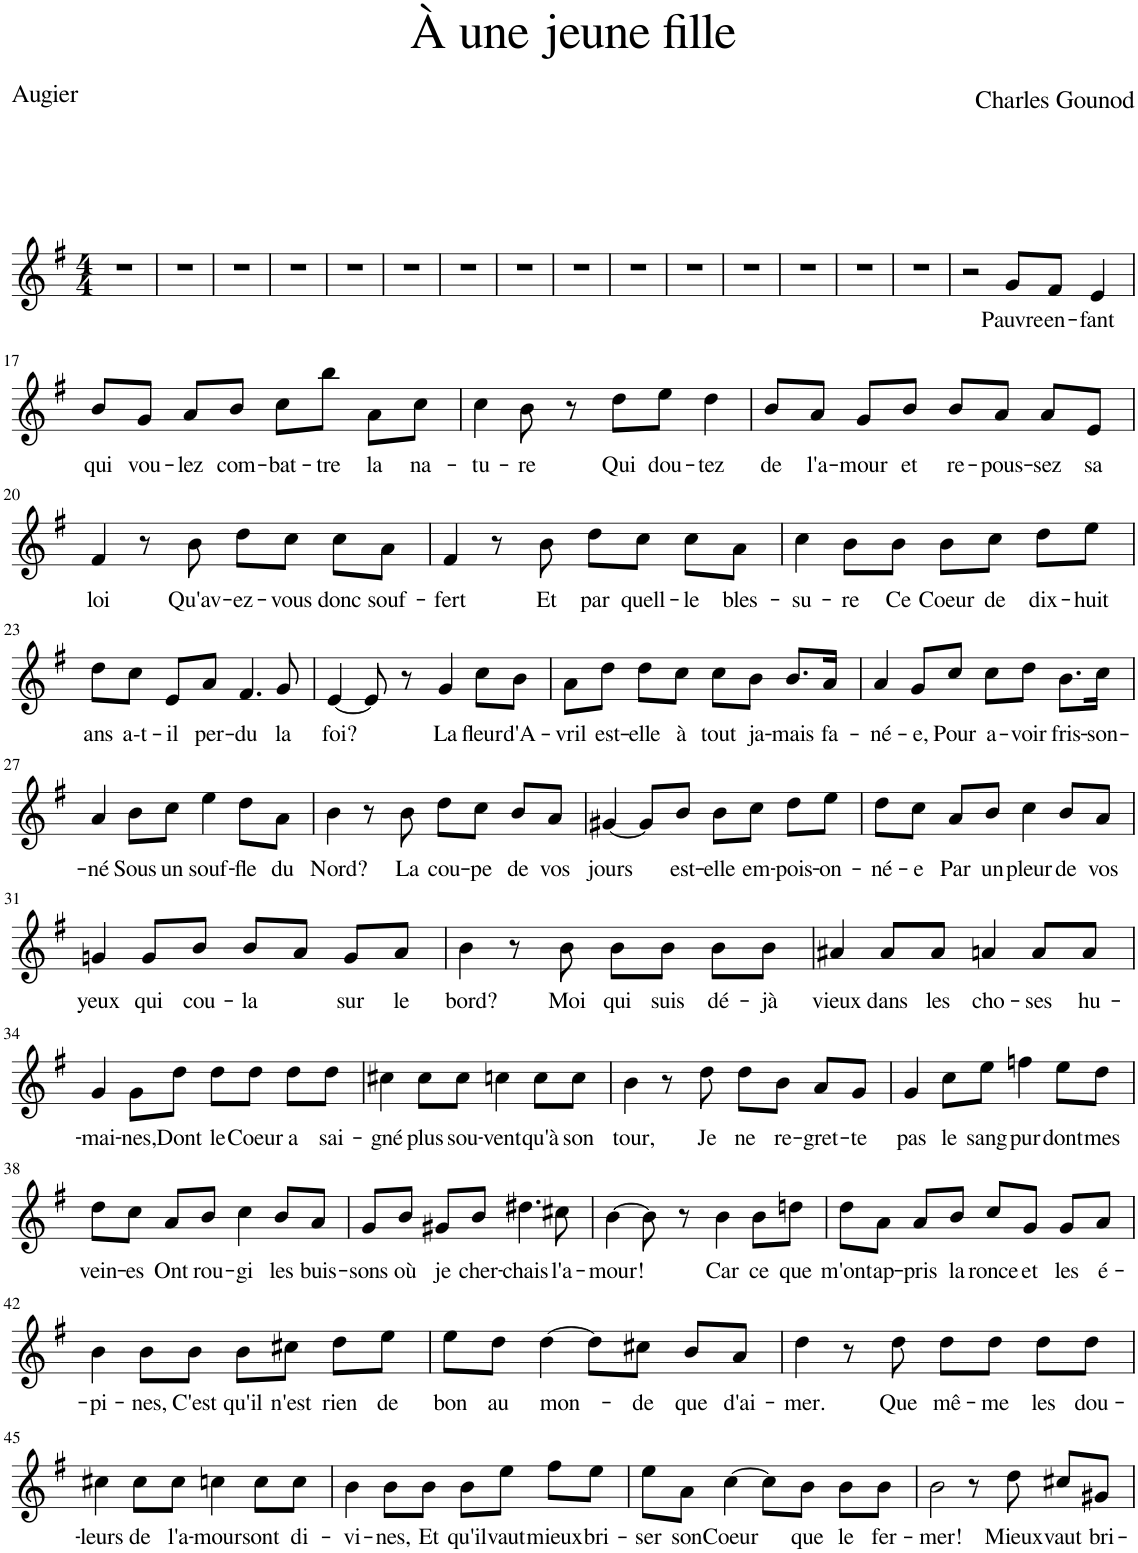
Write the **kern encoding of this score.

**kern	**text
*part1	*part1
*staff1	*staff1
*I"Piano	*
*I'Pno	*
*clefG2	*
*k[f#]	*
*M4/4	*
=1	=1
1r	.
=2	=2
1r	.
=3	=3
1r	.
=4	=4
1r	.
=5	=5
1r	.
=6	=6
1r	.
=7	=7
1r	.
=8	=8
1r	.
=9	=9
1r	.
=10	=10
1r	.
=11	=11
1r	.
=12	=12
1r	.
=13	=13
1r	.
=14	=14
1r	.
=15	=15
1r	.
=16	=16
2r	.
!	!LO:LY:b
8g/L	Pauvre
!	!LO:LY:b
8f#/J	en-
!	!LO:LY:b
4e/	-fant
!!LO:LB:g=z
=17	=17
!	!LO:LY:b
8b/L	qui
!	!LO:LY:b
8g/J	vou-
!	!LO:LY:b
8a/L	-lez
!	!LO:LY:b
8b/J	com-
!	!LO:LY:b
8cc\L	-bat-
!	!LO:LY:b
8bb\J	-tre
!	!LO:LY:b
8a\L	la
!	!LO:LY:b
8cc\J	na-
=18	=18
!	!LO:LY:b
4cc\	-tu-
!	!LO:LY:b
8b\	-re
8r	.
!	!LO:LY:b
8dd\L	Qui
!	!LO:LY:b
8ee\J	dou-
!	!LO:LY:b
4dd\	-tez
=19	=19
!	!LO:LY:b
8b/L	de
!	!LO:LY:b
8a/J	l'a-
!	!LO:LY:b
8g/L	-mour
!	!LO:LY:b
8b/J	et
!	!LO:LY:b
8b/L	re-
!	!LO:LY:b
8a/J	-pous-
!	!LO:LY:b
8a/L	-sez
!	!LO:LY:b
8e/J	sa
!!LO:LB:g=z
=20	=20
!	!LO:LY:b
4f#/	loi
8r	.
!	!LO:LY:b
8b\	Qu'av-
!	!LO:LY:b
8dd\L	-ez-
!	!LO:LY:b
8cc\J	-vous
!	!LO:LY:b
8cc\L	donc
!	!LO:LY:b
8a\J	souf-
=21	=21
!	!LO:LY:b
4f#/	-fert
8r	.
!	!LO:LY:b
8b\	Et
!	!LO:LY:b
8dd\L	par
!	!LO:LY:b
8cc\J	quell-
!	!LO:LY:b
8cc\L	-le
!	!LO:LY:b
8a\J	bles-
=22	=22
!	!LO:LY:b
4cc\	-su-
!	!LO:LY:b
8b\L	-re
!	!LO:LY:b
8b\J	Ce
!	!LO:LY:b
8b\L	Coeur
!	!LO:LY:b
8cc\J	de
!	!LO:LY:b
8dd\L	dix-
!	!LO:LY:b
8ee\J	-huit
!!LO:LB:g=z
=23	=23
!	!LO:LY:b
8dd\L	ans
!	!LO:LY:b
8cc\J	a-t-
!	!LO:LY:b
8e/L	-il
!	!LO:LY:b
8a/J	per-
!	!LO:LY:b
4.f#/	-du
!	!LO:LY:b
8g/	la
=24	=24
!	!LO:LY:b
[4e/	foi?
8e/]	.
8r	.
!	!LO:LY:b
4g/	La
!	!LO:LY:b
8cc\L	fleur
!	!LO:LY:b
8b\J	d'A-
=25	=25
!	!LO:LY:b
8a\L	-vril
!	!LO:LY:b
8dd\J	est-
!	!LO:LY:b
8dd\L	-elle
!	!LO:LY:b
8cc\J	à
!	!LO:LY:b
8cc\L	tout
!	!LO:LY:b
8b\J	ja-
!	!LO:LY:b
8.b/L	-mais
!	!LO:LY:b
16a/Jk	fa-
=26	=26
!	!LO:LY:b
4a/	-né-
!	!LO:LY:b
8g/L	-e,
!	!LO:LY:b
8cc/J	Pour
!	!LO:LY:b
8cc\L	a-
!	!LO:LY:b
8dd\J	-voir
!	!LO:LY:b
8.b\L	fris-
!	!LO:LY:b
16cc\Jk	-son-
!!LO:LB:g=z
=27	=27
!	!LO:LY:b
4a/	-né
!	!LO:LY:b
8b\L	Sous
!	!LO:LY:b
8cc\J	un
!	!LO:LY:b
4ee\	souf-
!	!LO:LY:b
8dd\L	-fle
!	!LO:LY:b
8a\J	du
=28	=28
!	!LO:LY:b
4b\	Nord?
8r	.
!	!LO:LY:b
8b\	La
!	!LO:LY:b
8dd\L	cou-
!	!LO:LY:b
8cc\J	-pe
!	!LO:LY:b
8b/L	de
!	!LO:LY:b
8a/J	vos
=29	=29
!	!LO:LY:b
[4g#X/	jours
8g#/L]	.
!	!LO:LY:b
8b/J	est-
!	!LO:LY:b
8b\L	-elle
!	!LO:LY:b
8cc\J	em-
!	!LO:LY:b
8dd\L	-pois-
!	!LO:LY:b
8ee\J	-on-
=30	=30
!	!LO:LY:b
8dd\L	-né-
!	!LO:LY:b
8cc\J	-e
!	!LO:LY:b
8a/L	Par
!	!LO:LY:b
8b/J	un
!	!LO:LY:b
4cc\	pleur
!	!LO:LY:b
8b/L	de
!	!LO:LY:b
8a/J	vos
!!LO:LB:g=z
=31	=31
!	!LO:LY:b
4gn/	yeux
!	!LO:LY:b
8g/L	qui
!	!LO:LY:b
8b/J	cou-
!	!LO:LY:b
8b/L	-la
8a/J	.
!	!LO:LY:b
8g/L	sur
!	!LO:LY:b
8a/J	le
=32	=32
!	!LO:LY:b
4b\	bord?
8r	.
!	!LO:LY:b
8b\	Moi
!	!LO:LY:b
8b\L	qui
!	!LO:LY:b
8b\J	suis
!	!LO:LY:b
8b\L	dé-
!	!LO:LY:b
8b\J	jà
=33	=33
!	!LO:LY:b
4a#X/	vieux
!	!LO:LY:b
8a#/L	dans
!	!LO:LY:b
8a#/J	les
!	!LO:LY:b
4an/	cho-
!	!LO:LY:b
8a/L	-ses
!	!LO:LY:b
8a/J	hu-
!!LO:LB:g=z
=34	=34
!	!LO:LY:b
4g/	-mai-
!	!LO:LY:b
8g\L	-nes,
!	!LO:LY:b
8dd\J	Dont
!	!LO:LY:b
8dd\L	le
!	!LO:LY:b
8dd\J	Coeur
!	!LO:LY:b
8dd\L	a
!	!LO:LY:b
8dd\J	sai-
=35	=35
!	!LO:LY:b
4cc#X\	-gné
!	!LO:LY:b
8cc#\L	plus
!	!LO:LY:b
8cc#\J	sou-
!	!LO:LY:b
4ccn\	-vent
!	!LO:LY:b
8cc\L	qu'à
!	!LO:LY:b
8cc\J	son
=36	=36
!	!LO:LY:b
4b\	tour,
8r	.
!	!LO:LY:b
8dd\	Je
!	!LO:LY:b
8dd\L	ne
!	!LO:LY:b
8b\J	re-
!	!LO:LY:b
8a/L	-gret-
!	!LO:LY:b
8g/J	-te
=37	=37
!	!LO:LY:b
4g/	pas
!	!LO:LY:b
8cc\L	le
!	!LO:LY:b
8ee\J	sang
!	!LO:LY:b
4ffn\	pur
!	!LO:LY:b
8ee\L	dont
!	!LO:LY:b
8dd\J	mes
!!LO:LB:g=z
=38	=38
!	!LO:LY:b
8dd\L	vein-
!	!LO:LY:b
8cc\J	-es
!	!LO:LY:b
8a/L	Ont
!	!LO:LY:b
8b/J	rou-
!	!LO:LY:b
4cc\	-gi
!	!LO:LY:b
8b/L	les
!	!LO:LY:b
8a/J	buis-
=39	=39
!	!LO:LY:b
8g/L	-sons
!	!LO:LY:b
8b/J	où
!	!LO:LY:b
8g#X/L	je
!	!LO:LY:b
8b/J	cher-
!	!LO:LY:b
4.dd#X\	-chais
!	!LO:LY:b
8cc#X\	l'a-
=40	=40
!	!LO:LY:b
[4b\	-mour!
8b\]	.
8r	.
!	!LO:LY:b
4b\	Car
!	!LO:LY:b
8b\L	ce
!	!LO:LY:b
8ddn\J	que
=41	=41
!	!LO:LY:b
8dd\L	m'ont
!	!LO:LY:b
8a\J	ap-
!	!LO:LY:b
8a/L	-pris
!	!LO:LY:b
8b/J	la
!	!LO:LY:b
8cc/L	ronce
!	!LO:LY:b
8g/J	et
!	!LO:LY:b
8g/L	les
!	!LO:LY:b
8a/J	é-
!!LO:LB:g=z
=42	=42
!	!LO:LY:b
4b\	-pi-
!	!LO:LY:b
8b\L	-nes,
!	!LO:LY:b
8b\J	C'est
!	!LO:LY:b
8b\L	qu'il
!	!LO:LY:b
8cc#X\J	n'est
!	!LO:LY:b
8dd\L	rien
!	!LO:LY:b
8ee\J	de
=43	=43
!	!LO:LY:b
8ee\L	bon
!	!LO:LY:b
8dd\J	au
!	!LO:LY:b
[4dd\	mon-
8dd\L]	.
!	!LO:LY:b
8cc#X\J	-de
!	!LO:LY:b
8b/L	que
!	!LO:LY:b
8a/J	d'ai-
=44	=44
!	!LO:LY:b
4dd\	-mer.
8r	.
!	!LO:LY:b
8dd\	Que
!	!LO:LY:b
8dd\L	mê-
!	!LO:LY:b
8dd\J	-me
!	!LO:LY:b
8dd\L	les
!	!LO:LY:b
8dd\J	dou-
!!LO:LB:g=z
=45	=45
!	!LO:LY:b
4cc#X\	-leurs
!	!LO:LY:b
8cc#\L	de
!	!LO:LY:b
8cc#\J	l'a-
!	!LO:LY:b
4ccn\	-mour
!	!LO:LY:b
8cc\L	sont
!	!LO:LY:b
8cc\J	di-
=46	=46
!	!LO:LY:b
4b\	-vi-
!	!LO:LY:b
8b\L	-nes,
!	!LO:LY:b
8b\J	Et
!	!LO:LY:b
8b\L	qu'il
!	!LO:LY:b
8ee\J	vaut
!	!LO:LY:b
8ff#\L	mieux
!	!LO:LY:b
8ee\J	bri-
=47	=47
!	!LO:LY:b
8ee\L	-ser
!	!LO:LY:b
8a\J	son
!	!LO:LY:b
[4cc\	Coeur
8cc\L]	.
!	!LO:LY:b
8b\J	que
!	!LO:LY:b
8b\L	le
!	!LO:LY:b
8b\J	fer-
=48	=48
!	!LO:LY:b
2b\	-mer!
8r	.
!	!LO:LY:b
8dd\	Mieux
!	!LO:LY:b
8cc#X/L	vaut
!	!LO:LY:b
8g#X/J	bri-
=	=
*-	*-
